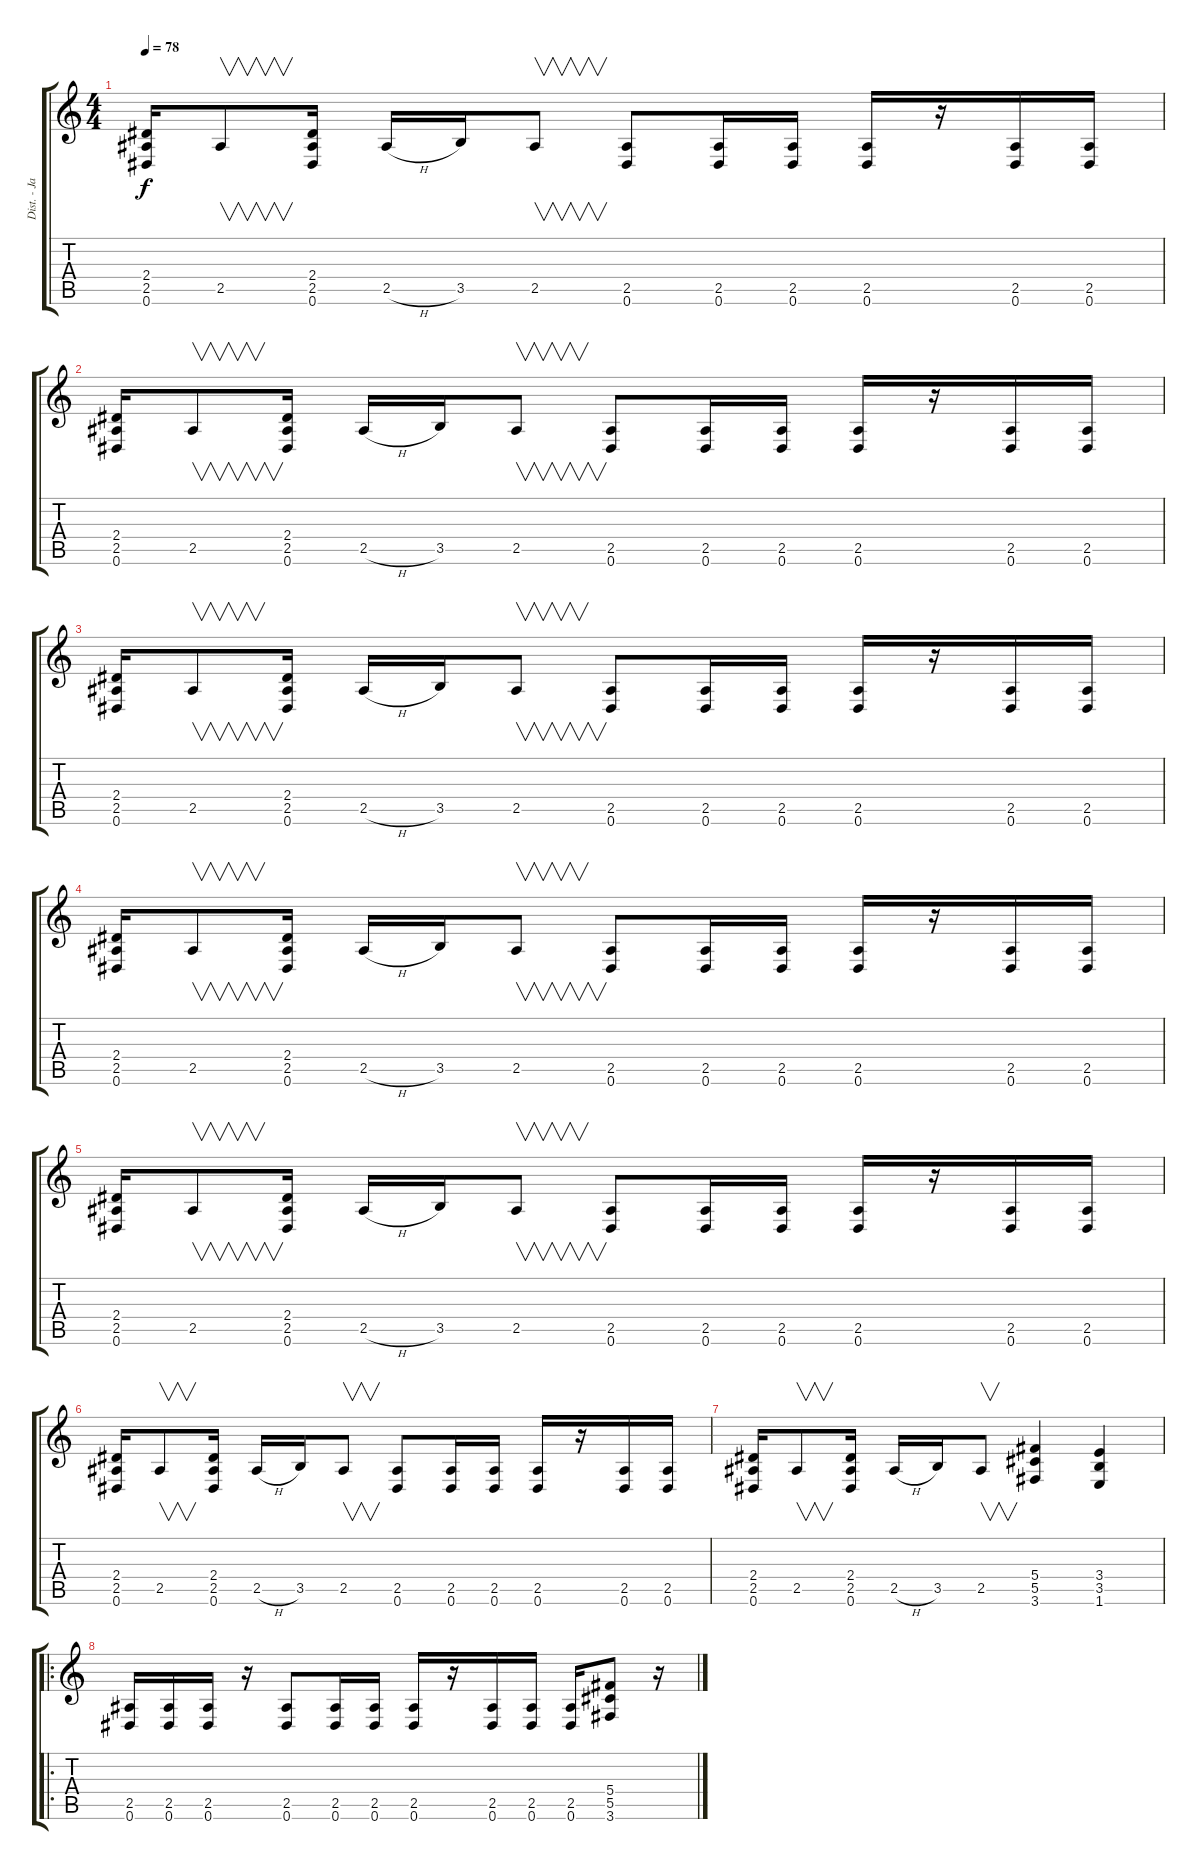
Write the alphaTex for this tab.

\track ("Dist. - James" "Dist. - Ja") {instrument distortionguitar}
\staff {score tabs}
\tuning (Eb4 Bb3 Gb3 Db3 Ab2 Eb2) {hide}
\ts (4 4)
\tempo 78
\clef g2
\ks c
(2.4 2.5 0.6).16{dy f} 2.5.8{v} (2.4 2.5 0.6).16 2.5{h}.16 3.5.16 2.5.8{v} (2.5 0.6).8 (2.5 0.6).16 (2.5 0.6).16 (2.5 0.6).16 r.16 (2.5 0.6).16 (2.5 0.6).16 |
(2.4 2.5 0.6).16 2.5.8{v} (2.4 2.5 0.6).16 2.5{h}.16 3.5.16 2.5.8{v} (2.5 0.6).8 (2.5 0.6).16 (2.5 0.6).16 (2.5 0.6).16 r.16 (2.5 0.6).16 (2.5 0.6).16 |
(2.4 2.5 0.6).16 2.5.8{v} (2.4 2.5 0.6).16 2.5{h}.16 3.5.16 2.5.8{v} (2.5 0.6).8 (2.5 0.6).16 (2.5 0.6).16 (2.5 0.6).16 r.16 (2.5 0.6).16 (2.5 0.6).16 |
(2.4 2.5 0.6).16 2.5.8{v} (2.4 2.5 0.6).16 2.5{h}.16 3.5.16 2.5.8{v} (2.5 0.6).8 (2.5 0.6).16 (2.5 0.6).16 (2.5 0.6).16 r.16 (2.5 0.6).16 (2.5 0.6).16 |
(2.4 2.5 0.6).16 2.5.8{v} (2.4 2.5 0.6).16 2.5{h}.16 3.5.16 2.5.8{v} (2.5 0.6).8 (2.5 0.6).16 (2.5 0.6).16 (2.5 0.6).16 r.16 (2.5 0.6).16 (2.5 0.6).16 |
(2.4 2.5 0.6).16 2.5.8{v} (2.4 2.5 0.6).16 2.5{h}.16 3.5.16 2.5.8{v} (2.5 0.6).8 (2.5 0.6).16 (2.5 0.6).16 (2.5 0.6).16 r.16 (2.5 0.6).16 (2.5 0.6).16 |
(2.4 2.5 0.6).16 2.5.8{v} (2.4 2.5 0.6).16 2.5{h}.16 3.5.16 2.5.8{v} (5.4 5.5 3.6).4 (3.4 3.5 1.6).4 |
\ro
(2.5 0.6).16 (2.5 0.6).16 (2.5 0.6).16 r.16 (2.5 0.6).8 (2.5 0.6).16 (2.5 0.6).16 (2.5 0.6).16 r.16 (2.5 0.6).16 (2.5 0.6).16 (2.5 0.6).16 (5.4 5.5 3.6).8 r.16
